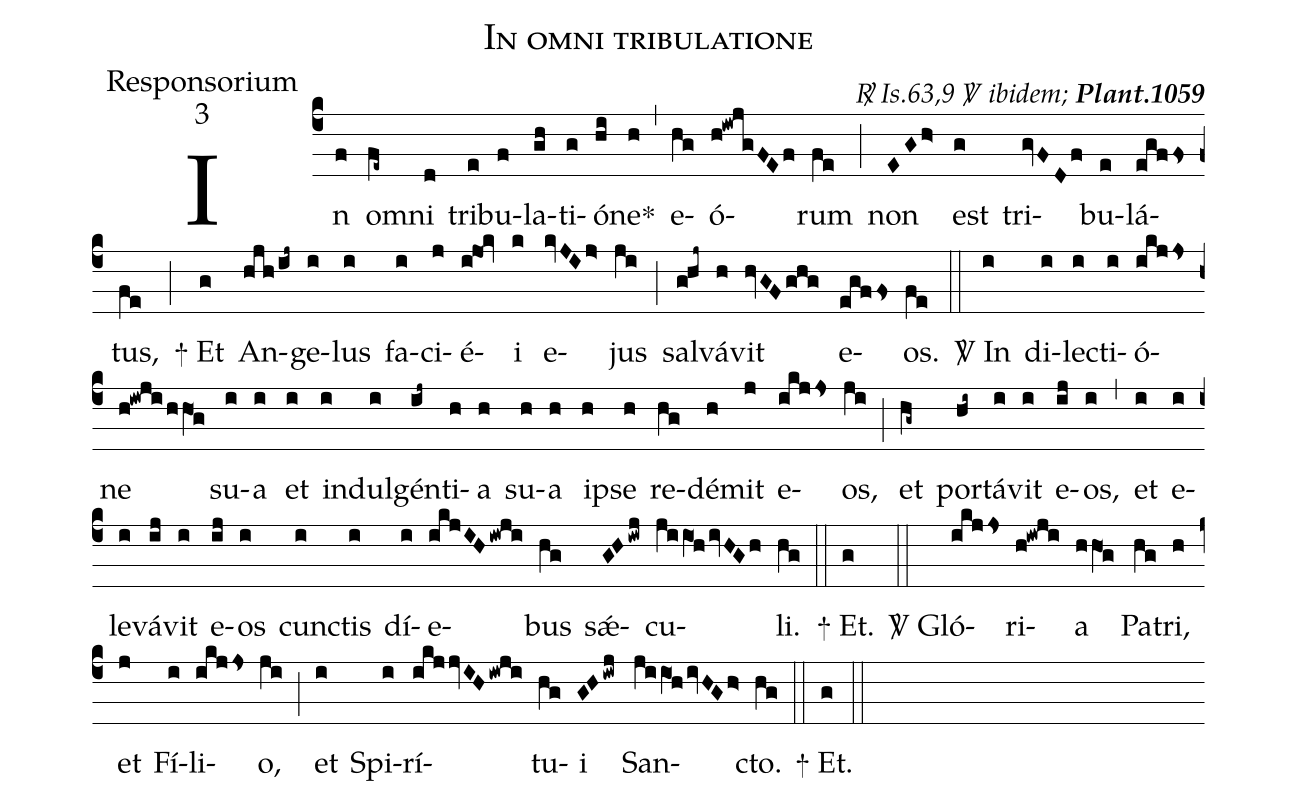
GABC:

name:In omni tribulatione;
office-part:Responsorium;
mode:3;
commentary:{\itshape\mdseries \Rbar\  Is.63,9 \Vbar\  ibidem;\/} {\bfseries Plant.1059};
%%
(c4)  In(f) o(fe~)mni(d) tri(e)bu(f)la(gh)ti(g)ó(hi)ne<sp>*</sp>(h) (,)
e(hg)ó(h!iwjgFEf)rum(fe) (;)
non(EGh>) est(g) tri(gvFDf)bu(e)lá(egfFs)tus,(fe) (;)
<sp>+</sp> Et(g) An(hjh/ij~)ge(i)lus(i) fa(i)ci(j)é(i!jo1!kv)i(k) e(kvJIj>)jus(ji) (;)
sal(ghj~)vá(h)vit(hvGFghg) e(egfFs)os.(fe) (::)
<sp>V/</sp> In(i) di(i)le(i)cti(i)ó(ikjJs)ne(h!iwji/hhO1g) su(i)a(i) et(i) in(i)dul(i)gén(ij~)ti(h)a(h) su(h)a(h) i(h)pse(h) re(hg)dé(h)mit(j) e(ikjJs)os,(ji) (;)
 et(hg~) por(hi~)tá(i)vit(i) e(ij)os,(i) (,)
 et(i) e(i)le(i)vá(ij)vit(i) e(ij)os(i) cunc(i)tis(i) dí(i)e(ikjIHiwji)bus(hg) sǽ(GHiwj)cu(jiiO1hivHGh)li.(hg) (::)
<sp>+</sp> Et.(g) (::)
<sp>V/</sp> Gló(ikjjs)ri(h!iwji)a(hhO1!g) Pa(hg)tri,(h) et(j) Fí(i)li(ikjjs)o,(ji) (;)
et(i) Spi(i)rí(ikjjvIHiwji)tu(hg)i(GHiwj) San(jiiO1hivHGh>)cto.(hg) (::)
<sp>+</sp> Et.(g) (::)
